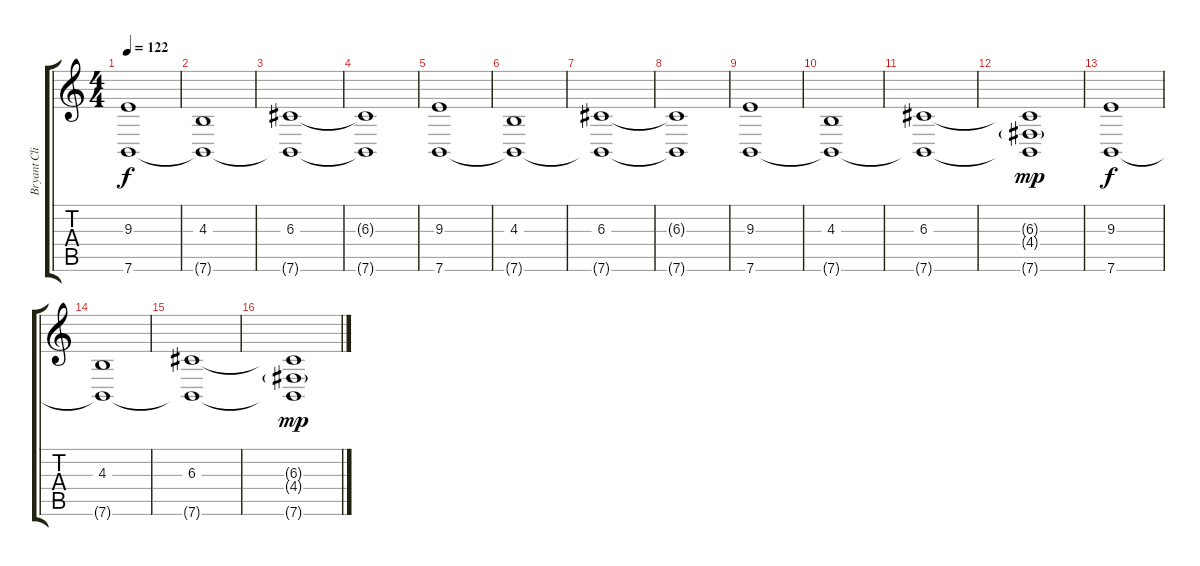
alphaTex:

\track ("Bryant Clifford Meyer " "Bryant Cli") {instrument pad2warm}
\staff {score tabs}
\tuning (E4 B3 G3 D3 A2 E2) {hide}
\ts (4 4)
\tempo 122
\clef g2
\ks c
(9.3 7.6).1{dy f instrument pad2warm} |
(4.3 7.6{t}).1 |
(6.3 7.6{t}).1 |
(6.3{t} 7.6{t}).1 |
(9.3 7.6).1 |
(4.3 7.6{t}).1 |
(6.3 7.6{t}).1 |
(6.3{t} 7.6{t}).1 |
(9.3 7.6).1 |
(4.3 7.6{t}).1 |
(6.3 7.6{t}).1 |
(6.3{t} 4.4{g} 7.6{t}).1{dy mp} |
(9.3 7.6).1{dy f} |
(4.3 7.6{t}).1 |
(6.3 7.6{t}).1 |
(6.3{t} 4.4{g} 7.6{t}).1{dy mp}
